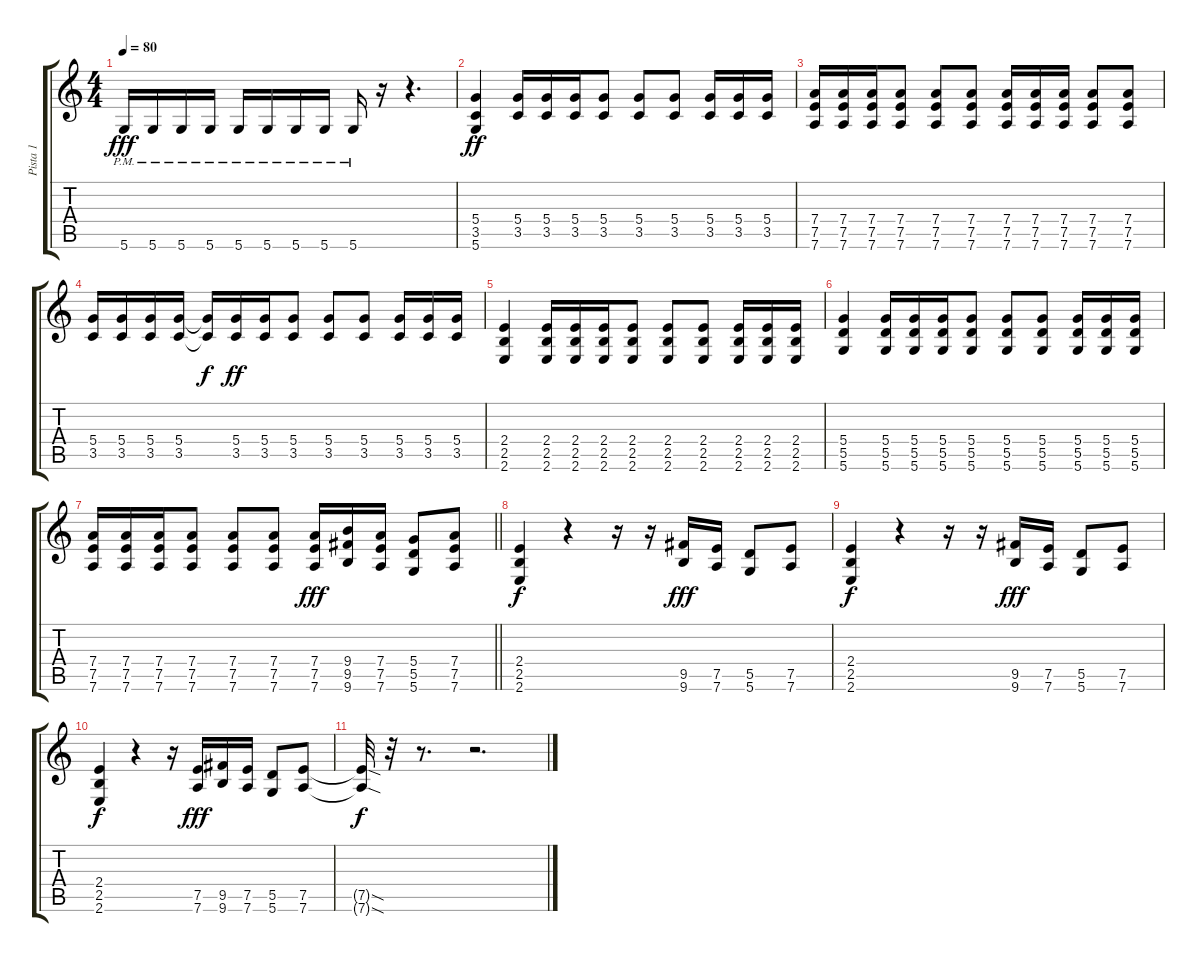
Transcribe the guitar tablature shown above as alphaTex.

\track ("Pista 1" "Pista 1") {instrument distortionguitar}
\staff {score tabs}
\tuning (E4 B3 G3 D3 A2 D2) {hide}
\ts (4 4)
\tempo 80
\clef g2
\ks c
5.6{pm}.16{dy fff} 5.6{pm}.16 5.6{pm}.16 5.6{pm}.16 5.6{pm}.16 5.6{pm}.16 5.6{pm}.16 5.6{pm}.16 5.6{pm}.16 r.16 r.4{d} |
(5.4 3.5 5.6).4{dy ff volume 11} (5.4 3.5).16 (5.4 3.5).16 (5.4 3.5).16 (5.4 3.5).8 (5.4 3.5).8 (5.4 3.5).8 (5.4 3.5).16 (5.4 3.5).16 (5.4 3.5).16 |
(7.4 7.5 7.6).16 (7.4 7.5 7.6).16 (7.4 7.5 7.6).16 (7.4 7.5 7.6).8 (7.4 7.5 7.6).8 (7.4 7.5 7.6).8 (7.4 7.5 7.6).16 (7.4 7.5 7.6).16 (7.4 7.5 7.6).16 (7.4 7.5 7.6).8 (7.4 7.5 7.6).8 |
(5.4 3.5).16 (5.4 3.5).16 (5.4 3.5).16 (5.4 3.5).16 (5.4{t} 3.5{t}).16{dy f} (5.4 3.5).16{dy ff} (5.4 3.5).16 (5.4 3.5).8 (5.4 3.5).8 (5.4 3.5).8 (5.4 3.5).16 (5.4 3.5).16 (5.4 3.5).16 |
(2.4 2.5 2.6).4 (2.4 2.5 2.6).16 (2.4 2.5 2.6).16 (2.4 2.5 2.6).16 (2.4 2.5 2.6).8 (2.4 2.5 2.6).8 (2.4 2.5 2.6).8 (2.4 2.5 2.6).16 (2.4 2.5 2.6).16 (2.4 2.5 2.6).16 |
(5.4 5.5 5.6).4 (5.4 5.5 5.6).16 (5.4 5.5 5.6).16 (5.4 5.5 5.6).16 (5.4 5.5 5.6).8 (5.4 5.5 5.6).8 (5.4 5.5 5.6).8 (5.4 5.5 5.6).16 (5.4 5.5 5.6).16 (5.4 5.5 5.6).16 |
\barLineRight lightlight
(7.4 7.5 7.6).16 (7.4 7.5 7.6).16 (7.4 7.5 7.6).16 (7.4 7.5 7.6).8 (7.4 7.5 7.6).8 (7.4 7.5 7.6).8 (7.4 7.5 7.6).16{dy fff} (9.4 9.5 9.6).16 (7.4 7.5 7.6).16 (5.4 5.5 5.6).8 (7.4 7.5 7.6).8 |
(2.4 2.5 2.6).4{dy f} r.4 r.16 r.16 (9.5 9.6).16{dy fff} (7.5 7.6).16 (5.5 5.6).8 (7.5 7.6).8 |
(2.4 2.5 2.6).4{dy f} r.4 r.16 r.16 (9.5 9.6).16{dy fff} (7.5 7.6).16 (5.5 5.6).8 (7.5 7.6).8 |
(2.4 2.5 2.6).4{dy f} r.4 r.16 (7.5 7.6).16{dy fff} (9.5 9.6).16 (7.5 7.6).16 (5.5 5.6).8 (7.5 7.6).8 |
(7.5{sod t} 7.6{sod t}).32{dy f} r.32 r.8{d} r.2{d}
